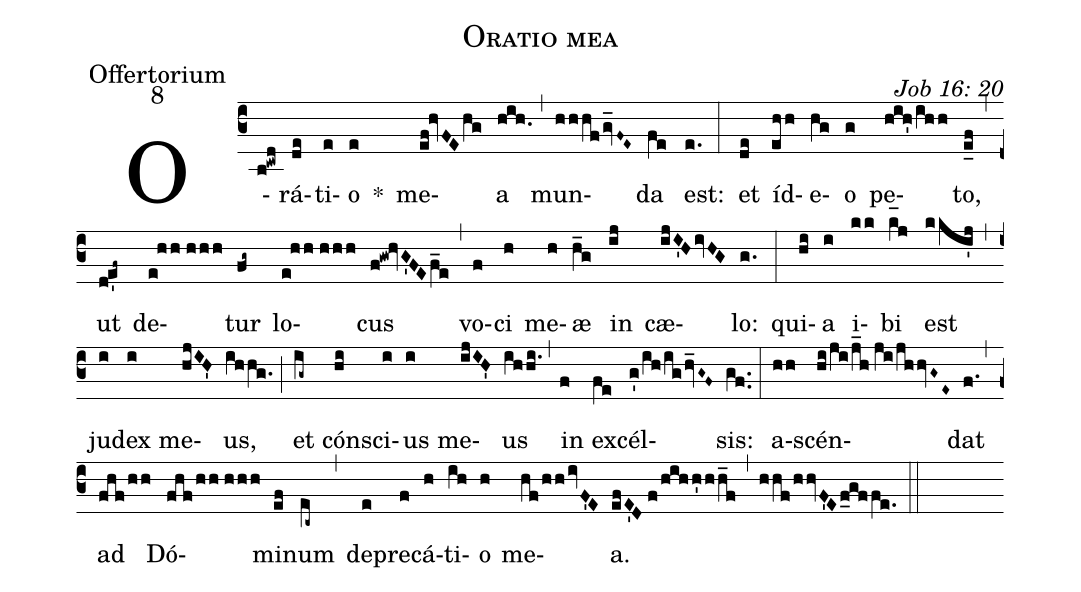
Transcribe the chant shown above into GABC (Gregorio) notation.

name: Oratio mea;
office-part: Offertorium;
mode: 8;
commentary: Job 16: 20;
%%
(c3) O(b!cwd)rá(de)ti(e)o(e) *() me(ef!hvFEhg)a(hih.) (,) mun(hhhfgv_F~E~)da(fe) est:(e.) (:)
et(de) íd(ehh)e(hg)o(g) pe(hih'/ihh)to,(e_f) (,) ut(de'f~) de(e!hh//hhh)tur(fg~) lo(e!hh//hhh)cus(f!gw!hvG'FEf_e) (,) vo(f)ci(h) me(h)æ(h_g) in(ij) cæ(ijI'HivHG)lo:(g.) (:)
qui(hi)a(i) i(kk)bi(k_[hl:1]j) est(kki'j) (,) ju(i)dex(i) me(hjIH')us,(ihhg.) (;) et(ig~) cón(hi)sci(i)us(i) me(ijIH')us(ihhi.) (,) in(f) ex(fe)cél(g'/ih/ighv_G~F~)sis:(gf..) (:)
a(hh)scén(hi/ji/j_h//ji/!jhhvG~E~)dat(f.) (,) ad(fhf/hh) Dó(fhf/hh//hhh)mi(ef)num(ec~) (,) de(e)pre(f)cá(h)ti(ih)o(h) me(hf/hhivF'E)a.(efE'D//f/hih/!h'hh_f) (,) (hhf/hhvF'Ef_gffe.) (::)
